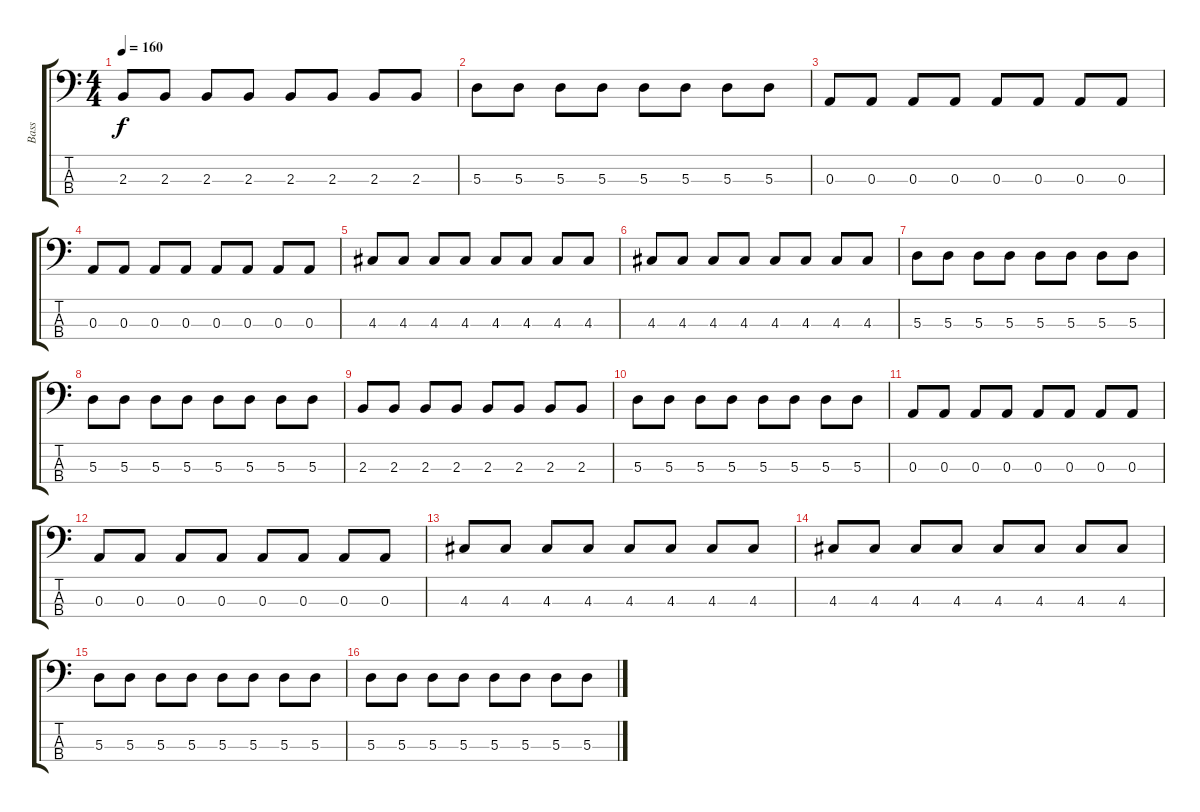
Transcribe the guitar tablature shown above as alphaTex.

\track ("Bass" "Bass") {instrument electricbassfinger}
\staff {score tabs}
\tuning (G2 D2 A1 D1) {hide}
\ts (4 4)
\tempo 160
\clef f4
\ks c
2.3.8{dy f} 2.3.8 2.3.8 2.3.8 2.3.8 2.3.8 2.3.8 2.3.8 |
5.3.8 5.3.8 5.3.8 5.3.8 5.3.8 5.3.8 5.3.8 5.3.8 |
0.3.8 0.3.8 0.3.8 0.3.8 0.3.8 0.3.8 0.3.8 0.3.8 |
0.3.8 0.3.8 0.3.8 0.3.8 0.3.8 0.3.8 0.3.8 0.3.8 |
4.3.8 4.3.8 4.3.8 4.3.8 4.3.8 4.3.8 4.3.8 4.3.8 |
4.3.8 4.3.8 4.3.8 4.3.8 4.3.8 4.3.8 4.3.8 4.3.8 |
5.3.8 5.3.8 5.3.8 5.3.8 5.3.8 5.3.8 5.3.8 5.3.8 |
5.3.8 5.3.8 5.3.8 5.3.8 5.3.8 5.3.8 5.3.8 5.3.8 |
2.3.8 2.3.8 2.3.8 2.3.8 2.3.8 2.3.8 2.3.8 2.3.8 |
5.3.8 5.3.8 5.3.8 5.3.8 5.3.8 5.3.8 5.3.8 5.3.8 |
0.3.8 0.3.8 0.3.8 0.3.8 0.3.8 0.3.8 0.3.8 0.3.8 |
0.3.8 0.3.8 0.3.8 0.3.8 0.3.8 0.3.8 0.3.8 0.3.8 |
4.3.8 4.3.8 4.3.8 4.3.8 4.3.8 4.3.8 4.3.8 4.3.8 |
4.3.8 4.3.8 4.3.8 4.3.8 4.3.8 4.3.8 4.3.8 4.3.8 |
5.3.8 5.3.8 5.3.8 5.3.8 5.3.8 5.3.8 5.3.8 5.3.8 |
5.3.8 5.3.8 5.3.8 5.3.8 5.3.8 5.3.8 5.3.8 5.3.8
